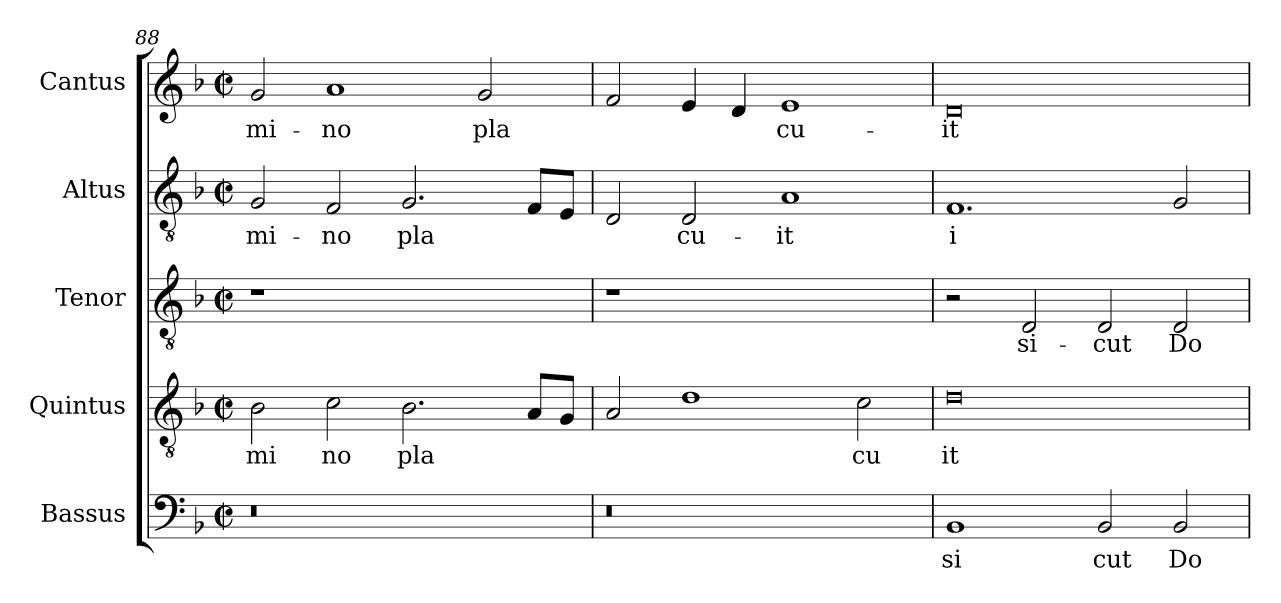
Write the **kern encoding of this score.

**kern	**text	**kern	**text	**kern	**text	**kern	**text	**kern	**text
*part5	*part5	*part4	*part4	*part3	*part3	*part2	*part2	*part1	*part1
*staff5	*staff5	*staff4	*staff4	*staff3	*staff3	*staff2	*staff2	*staff1	*staff1
*I"Bassus	*	*I"Quintus	*	*I"Tenor	*	*I"Altus	*	*I"Cantus	*
*clefF4	*	*clefGv2	*	*clefGv2	*	*clefGv2	*	*clefG2	*
*k[b-]	*	*k[b-]	*	*k[b-]	*	*k[b-]	*	*k[b-]	*
*F:	*	*F:	*	*F:	*	*F:	*	*F:	*
*M2/2	*	*M2/2	*	*M2/2	*	*M2/2	*	*M2/2	*
*met(c|)	*	*met(c|)	*	*met(c|)	*	*met(c|)	*	*met(c|)	*
=88	=88	=88	=88	=88	=88	=88	=88	=88	=88
!	!	!	!LO:LY:b:cj	!	!	!	!LO:LY:b:cj	!	!LO:LY:b:cj
0r	.	2B-\	mi	1r	.	2G/	-mi-	2g/	-mi-
!	!	!	!LO:LY:b:cj	!	!	!	!LO:LY:b:cj	!	!LO:LY:b:cj
.	.	2c\	no	.	.	2F/	-no	1a	-no
!	!	!	!LO:LY:b:cj	!	!	!	!LO:LY:b:cj	!	!
.	.	2.B-\	pla	1ryy	.	2.G/	pla-	.	.
!	!	!	!	!	!	!	!	!	!LO:LY:b:cj
.	.	.	.	.	.	.	.	2g/	pla-
!	!	!	!LO:LY:b:cj	!	!	!	!LO:LY:b:cj	!	!
.	.	8A/L	.	.	.	8F/L	--	.	.
!	!	!	!LO:LY:b:cj	!	!	!	!LO:LY:b:cj	!	!
.	.	8G/J	.	.	.	8E/J	--	.	.
=89	=89	=89	=89	=89	=89	=89	=89	=89	=89
!	!	!	!LO:LY:b:cj	!	!	!	!LO:LY:b:cj	!	!LO:LY:b:cj
0r	.	2A/	.	1r	.	2D/	--	2f/	--
!	!	!	!LO:LY:b:cj	!	!	!	!LO:LY:b:cj	!	!LO:LY:b:cj
.	.	1d	.	.	.	2D/	-cu-	4e/	--
!	!	!	!	!	!	!	!	!	!LO:LY:b:cj
.	.	.	.	.	.	.	.	4d/	--
!	!	!	!	!	!	!	!LO:LY:b:cj	!	!LO:LY:b:cj
.	.	.	.	1ryy	.	1A	-it	1e	-cu-
!	!	!	!LO:LY:b:cj	!	!	!	!	!	!
.	.	2c\	cu	.	.	.	.	.	.
!!LO:PB:g=z
=90	=90	=90	=90	=90	=90	=90	=90	=90	=90
!	!LO:LY:b:cj	!	!LO:LY:b:cj	!	!	!	!LO:LY:b:cj	!	!LO:LY:b:cj
1BB-	si	0d	it	2r	.	1.F	i	0d	-it
!	!	!	!	!	!LO:LY:b:cj	!	!	!	!
.	.	.	.	2D/	si-	.	.	.	.
!	!LO:LY:b:cj	!	!	!	!LO:LY:b:cj	!	!	!	!
2BB-/	cut	.	.	2D/	-cut	.	.	.	.
!	!LO:LY:b:cj	!	!	!	!LO:LY:b:cj	!	!LO:LY:b:cj	!	!
2BB-/	Do	.	.	2D/	Do-	2G/	.	.	.
=	=	=	=	=	=	=	=	=	=
*-	*-	*-	*-	*-	*-	*-	*-	*-	*-
